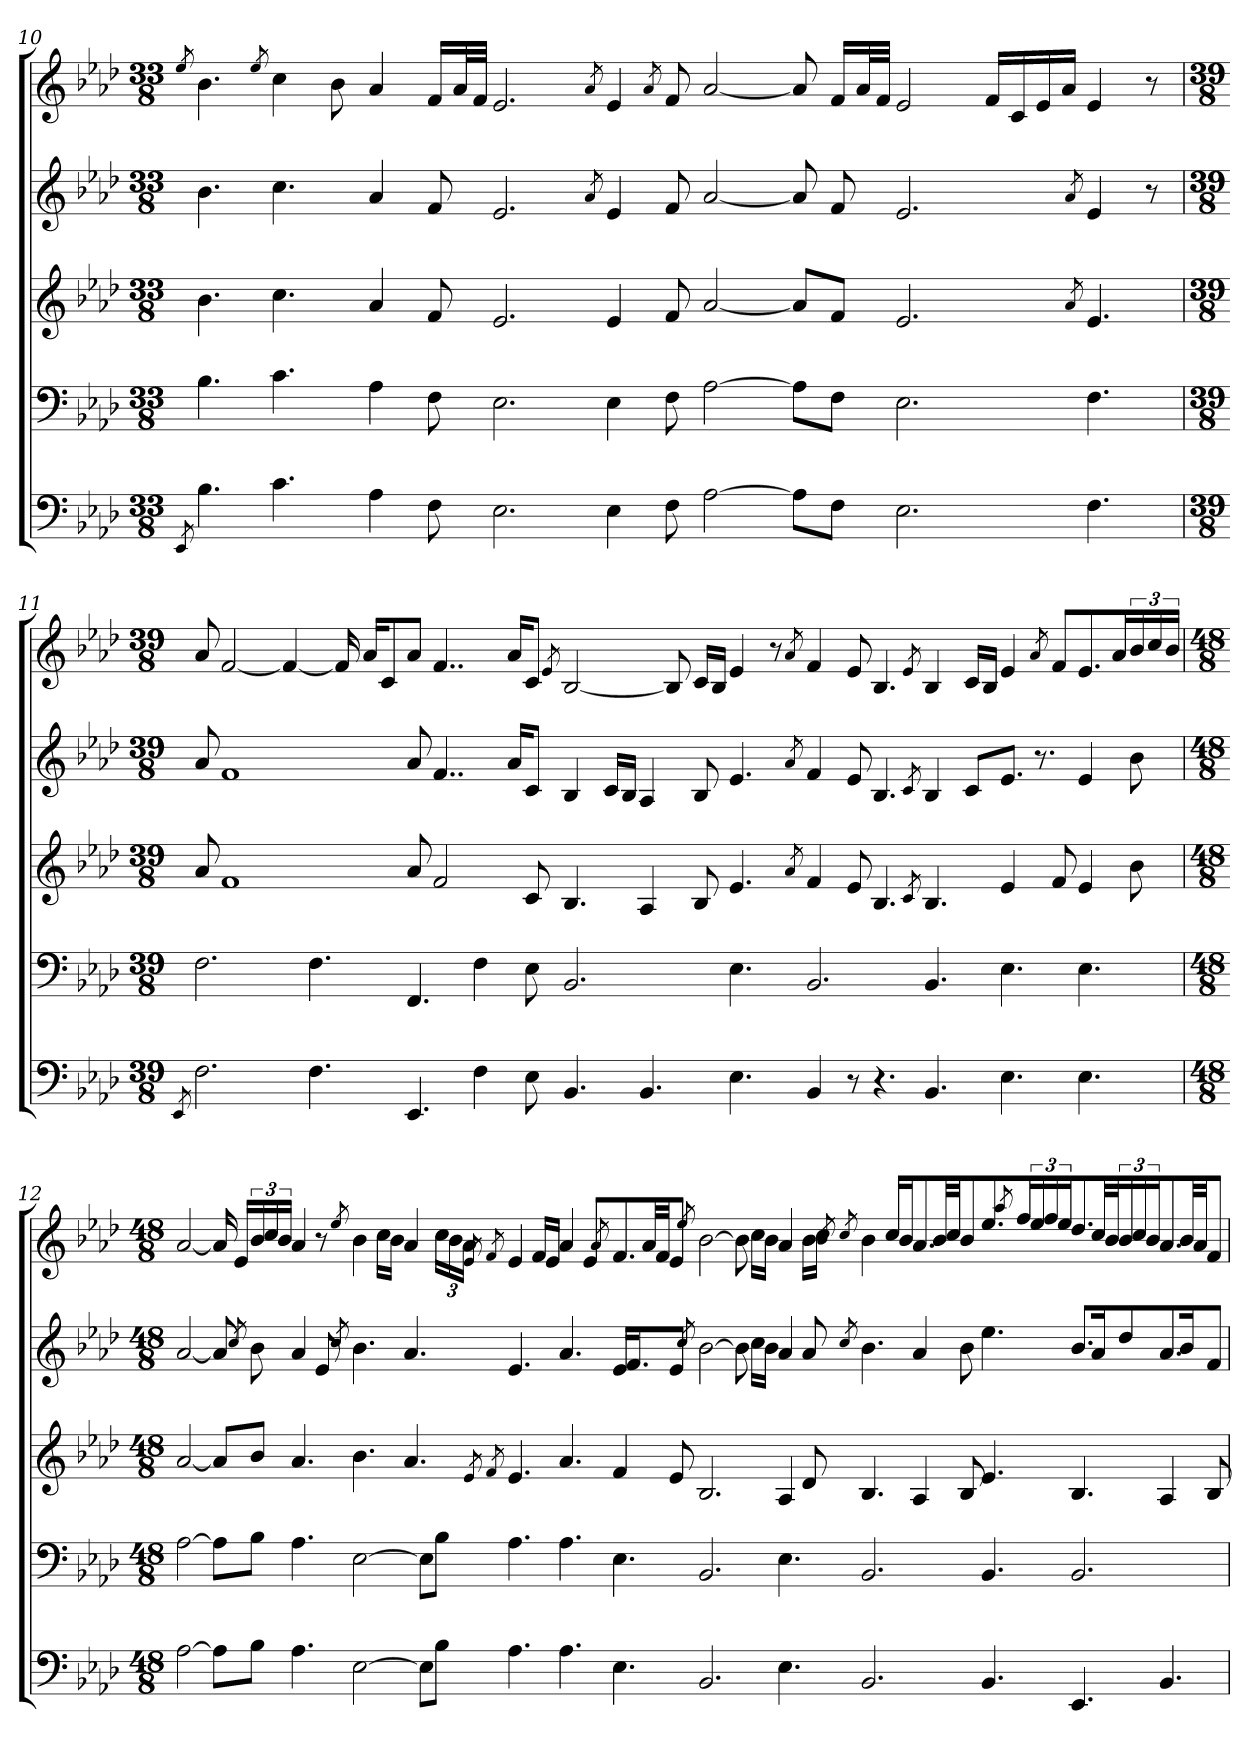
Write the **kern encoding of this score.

**kern	**kern	**kern	**kern	**kern
*part5	*part4	*part3	*part2	*part1
*staff5	*staff4	*staff3	*staff2	*staff1
*clefF4	*clefF4	*clefG2	*clefG2	*clefG2
*k[b-e-a-d-]	*k[b-e-a-d-]	*k[b-e-a-d-]	*k[b-e-a-d-]	*k[b-e-a-d-]
*M33/8	*M33/8	*M33/8	*M33/8	*M33/8
=10	=10	=10	=10	=10
8qEE-	.	.	.	8qee-
4.B-	4.B-	4.b-	4.b-	4.b-
.	.	.	.	8qee-
4.c	4.c	4.cc	4.cc	4cc
.	.	.	.	8b-
4A-	4A-	4a-	4a-	4a-
8F	8F	8f	8f	16f/LL
.	.	.	.	32a-/L
.	.	.	.	32f/JJJ
2.E-	2.E-	2.e-	2.e-	2.e-
.	.	.	8qa-	8qa-
4E-	4E-	4e-	4e-	4e-
.	.	.	.	8qa-
8F	8F	8f	8f	8f
[2A-	[2A-	[2a-	[2a-	[2a-
8A-\L]	8A-\L]	8a-/L]	8a-]	8a-]
8F\J	8F\J	8f/J	8f	16f/LL
.	.	.	.	32a-/L
.	.	.	.	32f/JJJ
2.E-	2.E-	2.e-	2.e-	2e-
.	.	.	.	16f/LL
.	.	.	.	16c/
.	.	.	.	16e-/
.	.	.	.	16a-/JJ
.	.	8qa-	8qa-	.
4.F	4.F	4.e-	4e-	4e-
.	.	.	8r	8r
=11	=11	=11	=11	=11
*M39/8	*M39/8	*M39/8	*M39/8	*M39/8
8qEE-	.	.	.	.
2.F	2.F	8a-	8a-	8a-
.	.	1f	1f	[2f
.	.	.	.	4f_
4.F	4.F	.	.	.
.	.	.	.	16f]
.	.	.	.	16a-/KL
.	.	.	.	8c/
4.EE-	4.FF	8a-	8a-	8a-/J
.	.	2f	4..f	4..f
4F	4F	.	.	.
.	.	.	16a-/KL	16a-/KL
8E-	8E-	8c	8c/J	8c/J
.	.	.	.	8qe-
4.BB-	2.BB-	4.B-	4B-	[2B-
.	.	.	16c/LL	.
.	.	.	16B-/JJ	.
4.BB-	.	4A-	4A-	.
.	.	.	.	8B-]
.	.	8B-	8B-	16c/LL
.	.	.	.	16B-/JJ
4.E-	4.E-	4.e-	4.e-	4e-
.	.	.	.	8r
.	.	8qa-	8qa-	8qa-
4BB-	2.BB-	4f	4f	4f
8r	.	8e-	8e-	8e-
4.r	.	4.B-	4.B-	4.B-
.	.	8qc	8qc	8qe-
4.BB-	4.BB-	4.B-	4B-	4B-
.	.	.	8c/L	16c/LL
.	.	.	.	16B-/JJ
4.E-	4.E-	4e-	8.e-/J	4e-
.	.	.	8.r	.
.	.	.	.	8qa-
.	.	8f	.	8f/L
4.E-	4.E-	4e-	4e-	8.e-/
.	.	.	.	16a-/L
.	.	8b-	8b-	24b-/
.	.	.	.	24cc/
.	.	.	.	24b-/JJ
=12	=12	=12	=12	=12
*M48/8	*M48/8	*M48/8	*M48/8	*M48/8
[2A-	[2A-	[2a-	[2a-	[2a-
8A-\L]	8A-\L]	8a-/L]	8a-]	16a-]
.	.	.	.	16e-/LL
.	.	.	8qcc	.
8B-\J	8B-\J	8b-/J	8b-	24b-/
.	.	.	.	24cc/
.	.	.	.	24b-/JJ
4.A-	4.A-	4.a-	4a-	4a-
.	.	.	8e-	8r
.	.	.	8qcc	8qee-
[2E-	[2E-	4.b-	4.b-	4b-
.	.	.	.	16cc\LL
.	.	.	.	16b-\JJ
.	.	4.a-	4.a-	4a-
8E-\L]	8E-\L]	.	.	.
8B-\J	8B-\J	.	.	24cc\LL
.	.	.	.	24b-\
.	.	.	.	24a-\JJ
.	.	8qe-	.	8qe-
.	.	8qf	.	8qf
4.A-	4.A-	4.e-	4.e-	4e-
.	.	.	.	16f/LL
.	.	.	.	16e-/JJ
4.A-	4.A-	4.a-	4.a-	4a-
.	.	.	.	8e-/L
.	.	.	.	8qa-/
4.E-	4.E-	4f	16e-/KL	8.f/
.	.	.	8.f/	.
.	.	.	.	32a-/LL
.	.	.	.	32f/JJ
.	.	8e-	8e-/J	8e-/J
.	.	.	8qcc	8qee-
2.BB-	2.BB-	2.B-	[2b-	[2b-
.	.	.	8b-]	8b-]
.	.	.	16cc\LL	16cc\LL
.	.	.	16b-\JJ	16b-\JJ
4.E-	4.E-	4A-	4a-	4a-
.	.	8d-	8a-	16b-\LL
.	.	.	.	16cc\JJ
.	.	.	.	8qb-
.	.	.	8qcc	8qcc
2.BB-	2.BB-	4.B-	4.b-	4b-
.	.	.	.	16cc/LL
.	.	.	.	16b-/J
.	.	4A-	4a-	8.a-/
.	.	.	.	32b-/LL
.	.	.	.	32cc/JJ
.	.	8B-	8b-	8b-/
4.BB-	4.BB-	4.e-	4.ee-	8.ee-/
.	.	.	.	8qaa-/
.	.	.	.	16ff/L
.	.	.	.	24ee-/
.	.	.	.	24ff/
.	.	.	.	24ee-/J
4.EE-	2.BB-	4.B-	8.b-/L	8.dd-/
.	.	.	16a-/K	32cc/LL
.	.	.	.	32b-/J
.	.	.	8dd-/	24b-/
.	.	.	.	24cc/
.	.	.	.	24b-/J
4.BB-	.	4A-	8.a-/	8.a-/
.	.	.	16b-/K	32b-/LL
.	.	.	.	32a-/JJ
.	.	8B-	8f/J	8f/J
=	=	=	=	=
*-	*-	*-	*-	*-
